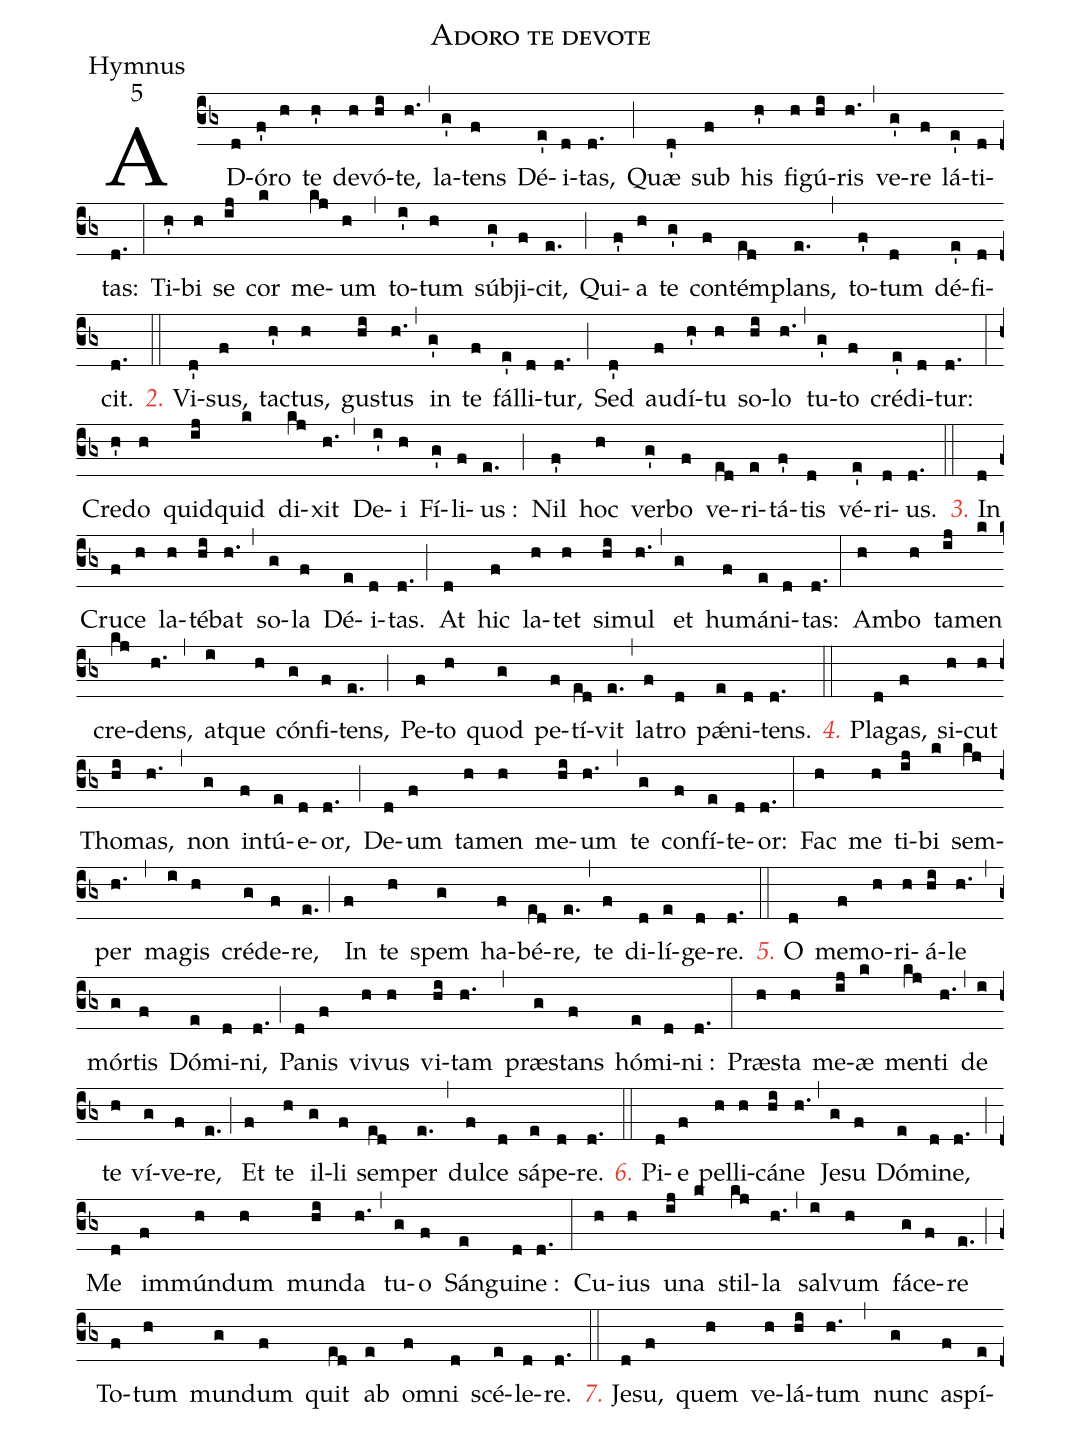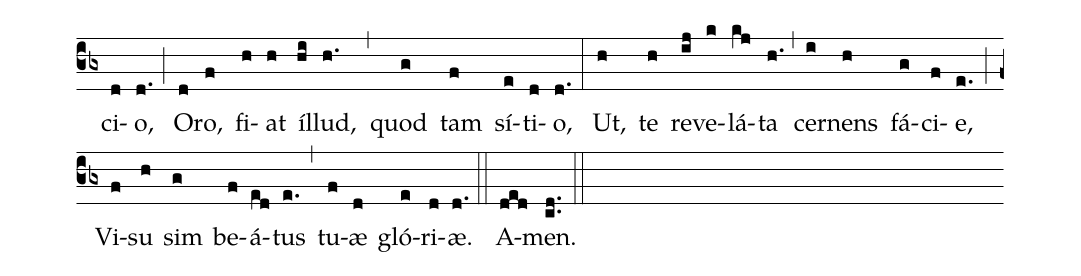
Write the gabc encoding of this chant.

name: Adoro te devote;
office-part: Hymnus;
mode: 5;
%%
(cb3)

AD(d)ó(f')ro(h) te(h') de(h)vó(hi)te,(h.) (,)
la(g')tens(f) Dé(e')i(d)tas,(d.) (;)
Quæ(d') sub(f) his(h') fi(h)gú(hi)ris(h.) (,)
ve(g')re(f) lá(e')ti(d)tas:(d.) (:)
Ti(h')bi(h) se(ij) cor(k) me(kj)um(h) (,)
to(i')tum(h) súb(g')ji(f)cit,(e.) (;)
Qui(f')a(h) te(g') con(f)tém(ed)plans,(e.) (,)
to(f')tum(d) dé(e')fi(d)cit.(d.) (::)

<c><i>2.</i></c> V{i}(d')sus,(f) tac(h')tus,(h) gus(hi)tus(h.) (,)
in(g') te(f) fál(e')li(d)tur,(d.) (;)
Sed(d') au(f)dí(h')tu(h) so(hi)lo(h.) (,)
tu(g')to(f) cré(e')di(d)tur:(d.) (:)
Cre(h')do(h) quid(ij)quid(k) di(kj)xit(h.) (,)
De(i')i(h) Fí(g')li(f)us :(e.) (;)
Nil(f') hoc(h) ver(g')bo(f) ve(ed)ri(e)tá(f')tis(d) vé(e')ri(d)us.(d.) (::)

<c><i>3.</i></c> {I}n(d) Cru(f)ce(h) la(h)té(hi)bat(h.) (,)
so(g)la(f) Dé(e)i(d)tas.(d.) (;)
At(d) hic(f) la(h)tet(h) si(hi)mul(h.) (,)
et(g) hu(f)má(e)ni(d)tas:(d.) (:)
Am(h)bo(h) ta(ij)men(k) cre(kj)dens,(h.) (,)
at(i)que(h) cón(g)fi(f)tens,(e.) (;)
Pe(f)to(h) quod(g) pe(f)tí(ed)vit(e.) (,)
la(f)tro(d) pǽ(e)ni(d)tens.(d.) (::)

<c><i>4.</i></c> Pl{a}(d)gas,(f) si(h)cut(h) Tho(hi)mas,(h.) (,)
non(g) in(f)tú(e)e(d)or,(d.) (;)
De(d)um(f) ta(h)men(h) me(hi)um(h.) (,)
te(g) con(f)fí(e)te(d)or:(d.) (:)
Fac(h) me(h) ti(ij)bi(k) sem(kj)per(h.) (,)
ma(i)gis(h) cré(g)de(f)re,(e.) (;)
In(f) te(h) spem(g) ha(f)bé(ed)re,(e.) (,)
te(f) di(d)lí(e)ge(d)re.(d.) (::)

<c><i>5.</i></c> {O}(d) me(f)mo(h)ri(h)á(hi)le(h.) (,)
mór(g)tis(f) Dó(e)mi(d)ni,(d.) (;)
Pa(d)nis(f) vi(h)vus(h) vi(hi)tam(h.) (,)
præs(g)tans(f) hó(e)mi(d)ni :(d.) (:)
Præs(h)ta(h) me(ij)æ(k) men(kj)ti(h.) (,)
de(i) te(h) ví(g)ve(f)re,(e.) (;)
Et(f) te(h) il(g)li(f) sem(ed)per(e.) (,)
dul(f)ce(d) sá(e)pe(d)re.(d.) (::)

<c><i>6.</i></c> Pi(d)e(f) pel(h)li(h)cá(hi)ne(h.) (,)
Je(g)su(f) Dó(e)mi(d)ne,(d.) (;)
Me(d) im(f)mún(h)dum(h) mun(hi)da(h.) (,)
tu(g)o(f) Sán(e)gui(d)ne :(d.) (:)
Cu(h)ius(h) u(ij)na(k) stil(kj)la(h.) (,)
sal(i)vum(h) fá(g)ce(f)re(e.) (;)
To(f)tum(h) mun(g)dum(f) quit(ed) ab(e)
om(f)ni(d) scé(e)le(d)re.(d.) (::)

<c><i>7.</i></c> Je(d)su,(f) quem(h) ve(h)lá(hi)tum(h.) (,)
nunc(g) a(f)spí(e)ci(d)o,(d.) (;)
O(d)ro,(f) fi(h)at(h) íl(hi)lud,(h.) (,)
quod(g) tam(f) sí(e)ti(d)o,(d.) (:)
Ut,(h) te(h) re(ij)ve(k)lá(kj)ta(h.) (,)
cer(i)nens(h) fá(g)ci(f)e,(e.) (;)
Vi(f)su(h) sim(g) be(f)á(ed)tus(e.) (,)
tu(f)æ(d) gló(e)ri(d)æ.(d.) (::)
A(ded)men.(cd..) (::)
